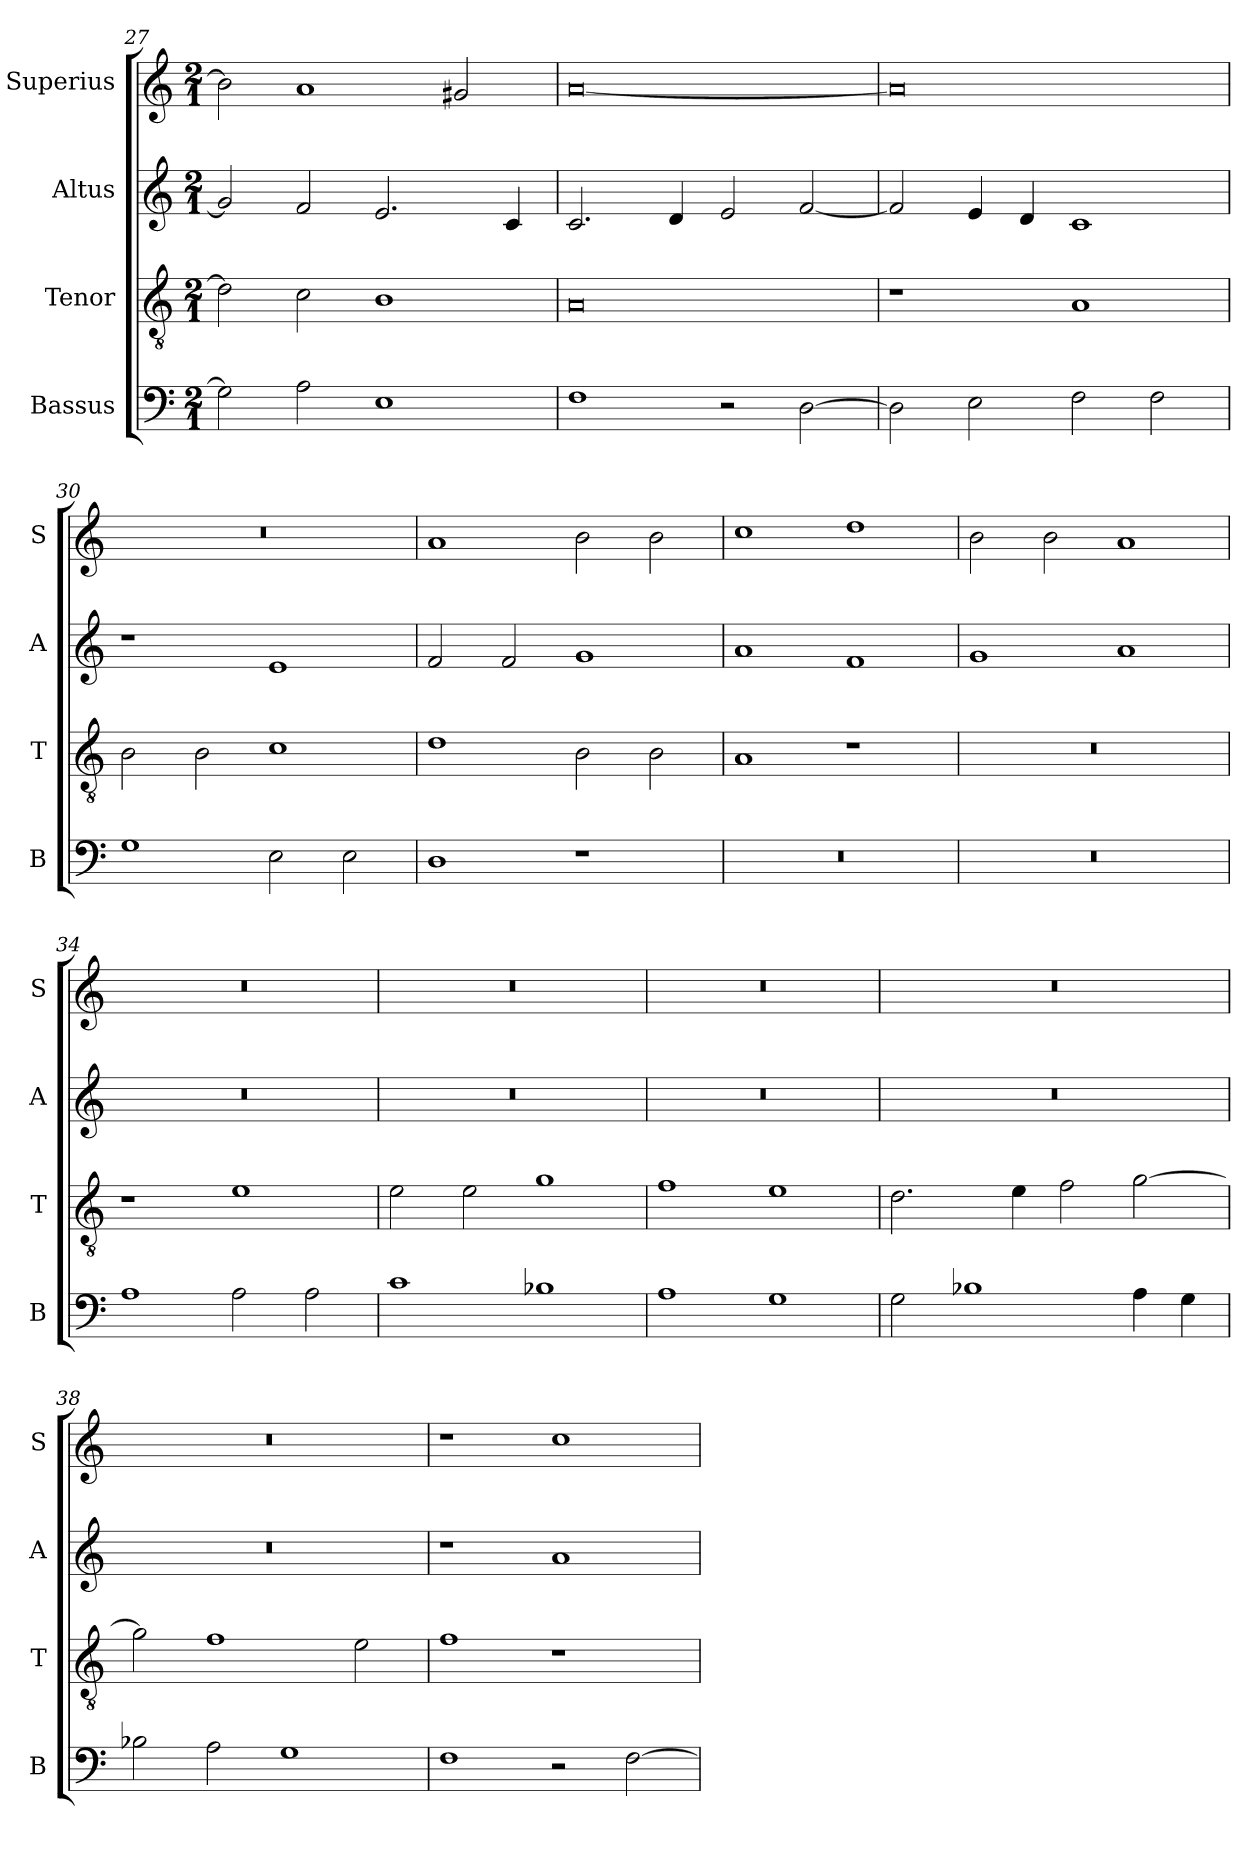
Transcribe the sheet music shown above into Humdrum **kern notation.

**kern	**kern	**kern	**kern
*part4	*part3	*part2	*part1
*staff4	*staff3	*staff2	*staff1
*I"Bassus	*I"Tenor	*I"Altus	*I"Superius
*I'B	*I'T	*I'A	*I'S
*clefF4	*clefGv2	*clefG2	*clefG2
*k[]	*k[]	*k[]	*k[]
*M2/1	*M2/1	*M2/1	*M2/1
=27	=27	=27	=27
2G\]	2d\]	2g/]	2b\]
2A\	2c\	2f/	1a
1E	1B	2.e/	.
.	.	.	2g#X/
.	.	4c/	.
=28	=28	=28	=28
1F	0A	2.c/	[0a
.	.	4d/	.
2r	.	2e/	.
[2D\	.	[2f/	.
=29	=29	=29	=29
2D\]	1r	2f/]	0a]
2E\	.	4e/	.
.	.	4d/	.
2F\	1A	1c	.
2F\	.	.	.
=30	=30	=30	=30
1G	2B\	1r	0r
.	2B\	.	.
2E\	1c	1e	.
2E\	.	.	.
=31	=31	=31	=31
1D	1d	2f/	1a
.	.	2f/	.
1r	2B\	1g	2b\
.	2B\	.	2b\
=32	=32	=32	=32
0r	1A	1a	1cc
.	1r	1f	1dd
=33	=33	=33	=33
0r	0r	1g	2b\
.	.	.	2b\
.	.	1a	1a
=34	=34	=34	=34
1A	1r	0r	0r
2A\	1e	.	.
2A\	.	.	.
=35	=35	=35	=35
1c	2e\	0r	0r
.	2e\	.	.
1B-X	1g	.	.
=36	=36	=36	=36
1A	1f	0r	0r
1G	1e	.	.
=37	=37	=37	=37
2G\	2.d\	0r	0r
1B-X	.	.	.
.	4e\	.	.
.	2f\	.	.
4A\	[2g\	.	.
4G\	.	.	.
=38	=38	=38	=38
2B-X\	2g\]	0r	0r
2A\	1f	.	.
1G	.	.	.
.	2e\	.	.
=39	=39	=39	=39
1F	1f	1r	1r
2r	1r	1a	1cc
[2F\	.	.	.
=	=	=	=
*-	*-	*-	*-
